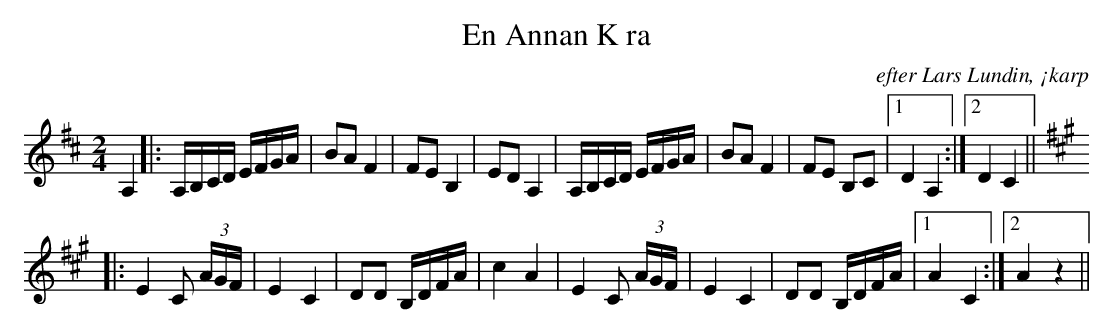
X:1
T:En Annan K ra
O:efter Lars Lundin, ¡karp
M:2/4
L:1/8
K:D
A,2 |: A,/B,/C/D/ E/F/G/A/ | BA F2 | FE B,2 | ED A,2 | A,/B,/C/D/ E/F/G/A/ | BA F2 | FE B,C |1 D2 A,2 :|2 D2 C2 ||
K:A
|: E2 C (3A/G/F/ | E2 C2 | DD B,/D/F/A/ | c2 A2 | E2 C (3A/G/F/ | E2 C2 | DD B,/D/F/A/ |1 A2 C2 :|2 A2 z2 ||
